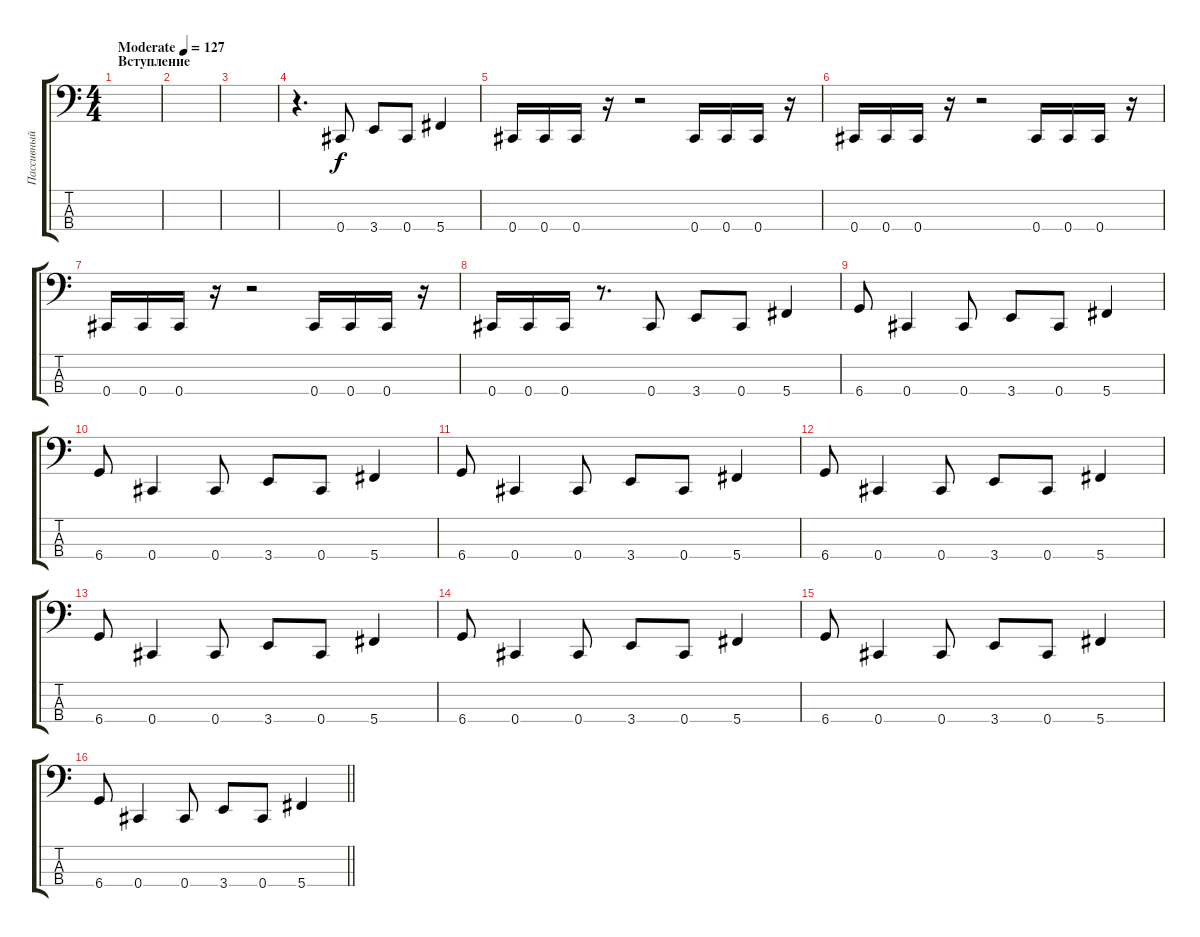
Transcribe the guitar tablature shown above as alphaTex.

\track ("Пассивный" "Пассивный") {instrument electricbassfinger}
\staff {score tabs}
\tuning (Gb2 Db2 Ab1 Db1) {hide}
\ts (4 4)
\section ("" "Вступление")
\tempo (127 "Moderate")
\clef f4
\ks c
|
|
|
r.4{d} 0.4.8 3.4.8 0.4.8 5.4.4 |
0.4.16 0.4.16 0.4.16 r.16 r.2 0.4.16 0.4.16 0.4.16 r.16 |
0.4.16 0.4.16 0.4.16 r.16 r.2 0.4.16 0.4.16 0.4.16 r.16 |
0.4.16 0.4.16 0.4.16 r.16 r.2 0.4.16 0.4.16 0.4.16 r.16 |
0.4.16 0.4.16 0.4.16 r.8{d} 0.4.8 3.4.8 0.4.8 5.4.4 |
6.4.8 0.4.4 0.4.8 3.4.8 0.4.8 5.4.4 |
6.4.8 0.4.4 0.4.8 3.4.8 0.4.8 5.4.4 |
6.4.8 0.4.4 0.4.8 3.4.8 0.4.8 5.4.4 |
6.4.8 0.4.4 0.4.8 3.4.8 0.4.8 5.4.4 |
6.4.8 0.4.4 0.4.8 3.4.8 0.4.8 5.4.4 |
6.4.8 0.4.4 0.4.8 3.4.8 0.4.8 5.4.4 |
6.4.8 0.4.4 0.4.8 3.4.8 0.4.8 5.4.4 |
\barLineRight lightlight
6.4.8 0.4.4 0.4.8 3.4.8 0.4.8 5.4.4
